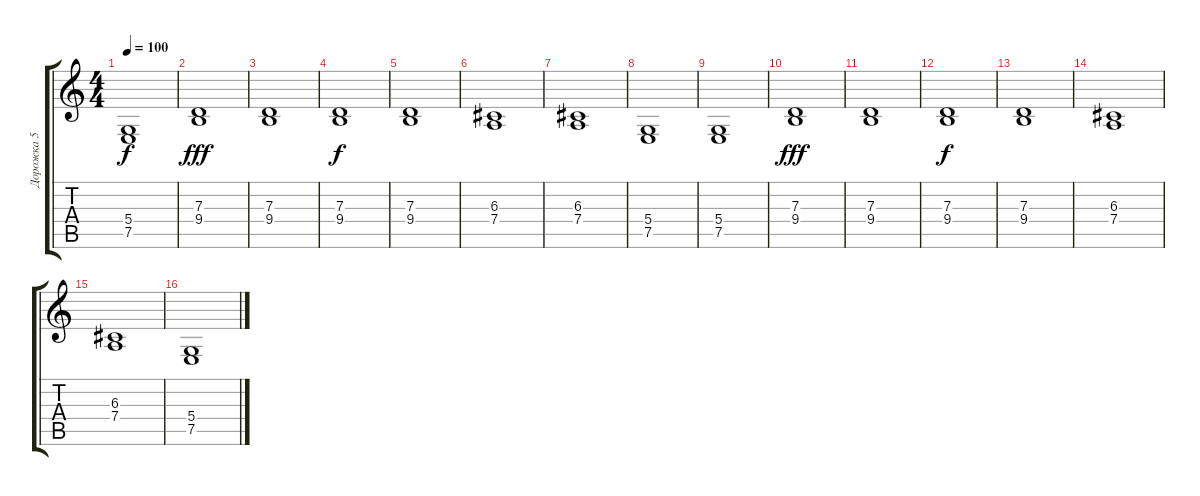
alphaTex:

\track ("Дорожка 5" "Дорожка 5") {instrument stringensemble1}
\staff {score tabs}
\tuning (E4 B3 G3 D3 A2 E2) {hide}
\ts (4 4)
\tempo 100
\clef g2
\ks c
(5.4 7.5).1{dy f} |
(7.3 9.4).1{dy fff} |
(7.3 9.4).1 |
(7.3 9.4).1{dy f} |
(7.3 9.4).1 |
(6.3 7.4).1 |
(6.3 7.4).1 |
(5.4 7.5).1 |
(5.4 7.5).1 |
(7.3 9.4).1{dy fff} |
(7.3 9.4).1 |
(7.3 9.4).1{dy f} |
(7.3 9.4).1 |
(6.3 7.4).1 |
(6.3 7.4).1 |
(5.4 7.5).1
